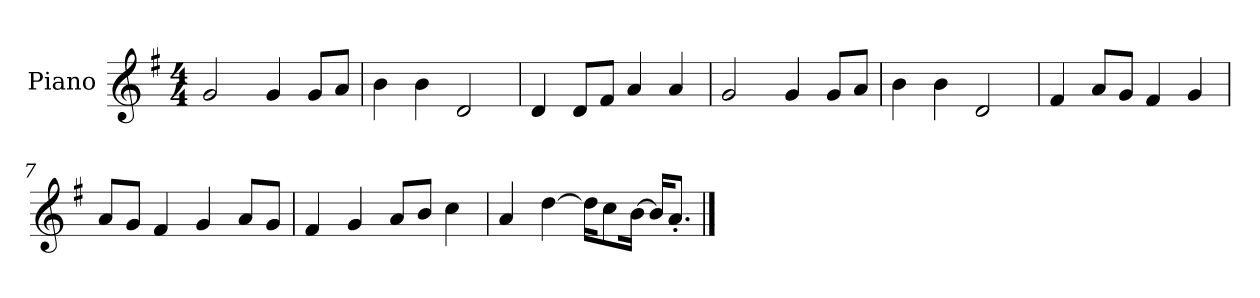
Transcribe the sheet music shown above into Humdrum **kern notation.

**kern
*part1
*staff1
*I"Piano
*I'P-no
*clefG2
*k[f#]
*M4/4
*MM90
=1
2g/
4g/
8g/L
8a/J
=2
4b\
4b\
2d/
=3
4d/
8d/L
8f#/J
4a/
4a/
=4
2g/
4g/
8g/L
8a/J
=5
4b\
4b\
2d/
=6
4f#/
8a/L
8g/J
4f#/
4g/
=7
8a/L
8g/J
4f#/
4g/
8a/L
8g/J
=8
4f#/
4g/
8a/L
8b/J
4cc\
!!LO:LB:g=z
=9
4a/
[4dd\
16dd\KL]
8cc\
[16b\Jk
16b/KL]
8.a'/J
==
*-
